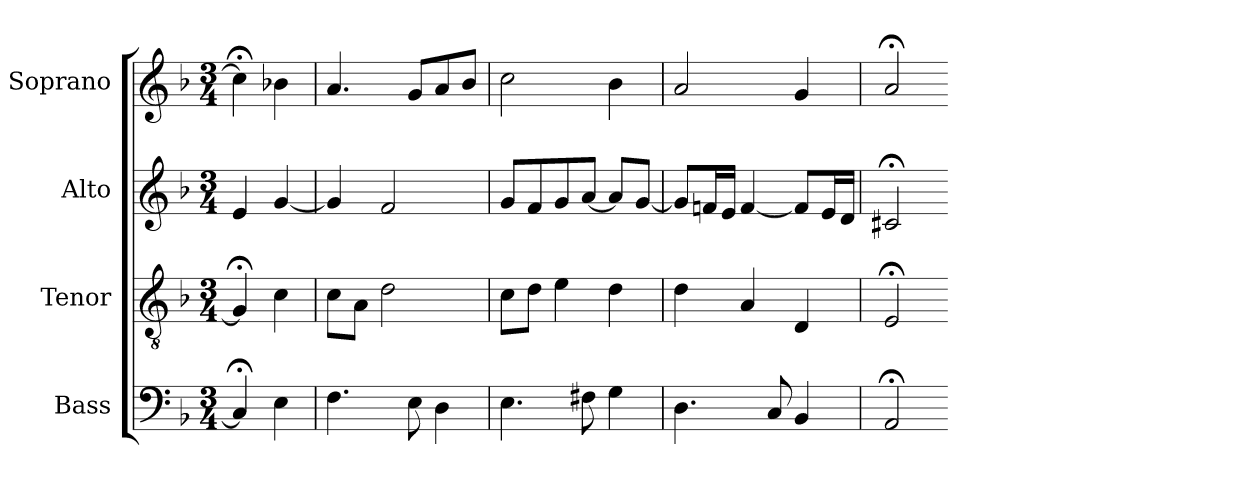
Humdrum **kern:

**kern	**kern	**kern	**kern
*part4	*part3	*part2	*part1
*staff4	*staff3	*staff2	*staff1
*I"Bass	*I"Tenor	*I"Alto	*I"Soprano
*I'B	*I'T	*I'A	*I'S
*clefF4	*clefGv2	*clefG2	*clefG2
*k[b-]	*k[b-]	*k[b-]	*k[b-]
*F:	*F:	*F:	*F:
*M3/4	*M3/4	*M3/4	*M3/4
*MM100	*MM100	*MM100	*MM100
=	=	=	=
4C;<]	4G;<]	4e	4cc;<]
4E	4c	[4g	4b-X
=5	=5	=5	=5
4.F	8cL	4g]	4.a
.	8AJ	.	.
.	2d	2f	.
8E	.	.	8gL
4D	.	.	8a
.	.	.	8b-J
=6	=6	=6	=6
4.E	8cL	8gL	2cc
.	8dJ	8f	.
.	4e	8g	.
8F#X	.	[8aJ	.
4G	4d	8aL]	4b-
.	.	[8gJ	.
=7	=7	=7	=7
4.D	4d	8gL]	2a
.	.	16fnL	.
.	.	16eJJ	.
.	4A	[4f	.
8C	.	.	.
4BB-	4D	8fL]	4g
.	.	16eL	.
.	.	16dJJ	.
=8	=8	=8	=8
2AA;<	2E;<	2c#X;<	2a;<
=-	=-	=-	=-
*-	*-	*-	*-
